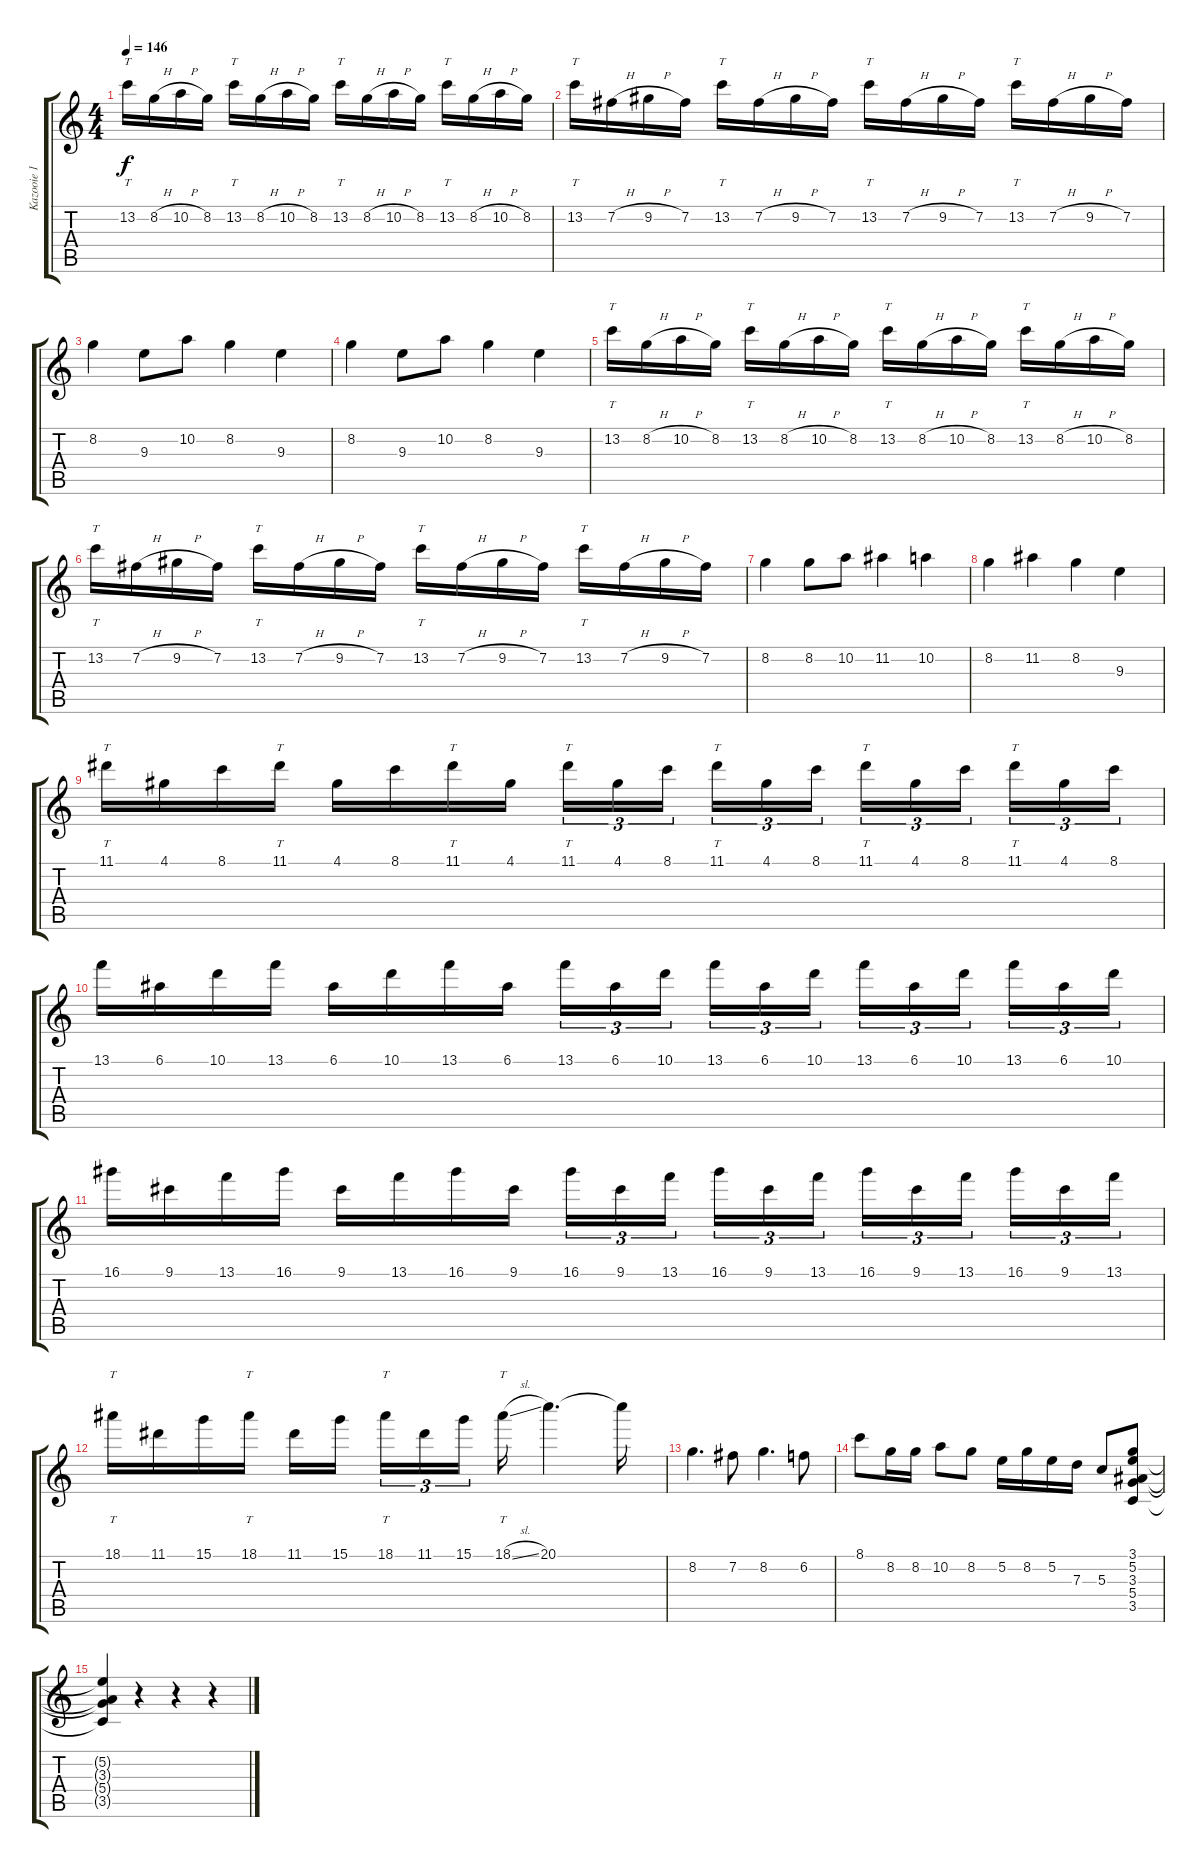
\track ("Kazooie 1" "Kazooie 1") {instrument overdrivenguitar}
\staff {score tabs}
\tuning (E4 B3 G3 D3 A2 E2) {hide}
\ts (4 4)
\tempo 146
\clef g2
\ks c
13.2.16{tt dy f} 8.2{h}.16 10.2{h}.16 8.2.16 13.2.16{tt} 8.2{h}.16 10.2{h}.16 8.2.16 13.2.16{tt} 8.2{h}.16 10.2{h}.16 8.2.16 13.2.16{tt} 8.2{h}.16 10.2{h}.16 8.2.16 |
13.2.16{tt} 7.2{h}.16 9.2{h}.16 7.2.16 13.2.16{tt} 7.2{h}.16 9.2{h}.16 7.2.16 13.2.16{tt} 7.2{h}.16 9.2{h}.16 7.2.16 13.2.16{tt} 7.2{h}.16 9.2{h}.16 7.2.16 |
8.2.4 9.3.8 10.2.8 8.2.4 9.3.4 |
8.2.4 9.3.8 10.2.8 8.2.4 9.3.4 |
13.2.16{tt} 8.2{h}.16 10.2{h}.16 8.2.16 13.2.16{tt} 8.2{h}.16 10.2{h}.16 8.2.16 13.2.16{tt} 8.2{h}.16 10.2{h}.16 8.2.16 13.2.16{tt} 8.2{h}.16 10.2{h}.16 8.2.16 |
13.2.16{tt} 7.2{h}.16 9.2{h}.16 7.2.16 13.2.16{tt} 7.2{h}.16 9.2{h}.16 7.2.16 13.2.16{tt} 7.2{h}.16 9.2{h}.16 7.2.16 13.2.16{tt} 7.2{h}.16 9.2{h}.16 7.2.16 |
8.2.4 8.2.8 10.2.8 11.2.4 10.2.4 |
8.2.4 11.2.4 8.2.4 9.3.4 |
11.1.16{tt} 4.1.16 8.1.16 11.1.16{tt} 4.1.16 8.1.16 11.1.16{tt} 4.1.16 11.1.16{tt tu (3 2)} 4.1.16{tu (3 2)} 8.1.16{tu (3 2) beam splitsecondary} 11.1.16{tt tu (3 2)} 4.1.16{tu (3 2)} 8.1.16{tu (3 2)} 11.1.16{tt tu (3 2)} 4.1.16{tu (3 2)} 8.1.16{tu (3 2) beam splitsecondary} 11.1.16{tt tu (3 2)} 4.1.16{tu (3 2)} 8.1.16{tu (3 2)} |
13.1.16 6.1.16 10.1.16 13.1.16 6.1.16 10.1.16 13.1.16 6.1.16 13.1.16{tu (3 2)} 6.1.16{tu (3 2)} 10.1.16{tu (3 2) beam splitsecondary} 13.1.16{tu (3 2)} 6.1.16{tu (3 2)} 10.1.16{tu (3 2)} 13.1.16{tu (3 2)} 6.1.16{tu (3 2)} 10.1.16{tu (3 2) beam splitsecondary} 13.1.16{tu (3 2)} 6.1.16{tu (3 2)} 10.1.16{tu (3 2)} |
16.1.16 9.1.16 13.1.16 16.1.16 9.1.16 13.1.16 16.1.16 9.1.16 16.1.16{tu (3 2)} 9.1.16{tu (3 2)} 13.1.16{tu (3 2) beam splitsecondary} 16.1.16{tu (3 2)} 9.1.16{tu (3 2)} 13.1.16{tu (3 2)} 16.1.16{tu (3 2)} 9.1.16{tu (3 2)} 13.1.16{tu (3 2) beam splitsecondary} 16.1.16{tu (3 2)} 9.1.16{tu (3 2)} 13.1.16{tu (3 2)} |
18.1.16{tt} 11.1.16 15.1.16 18.1.16{tt} 11.1.16 15.1.16{beam splitsecondary} 18.1.16{tt tu (3 2)} 11.1.16{tu (3 2)} 15.1.16{tu (3 2)} 18.1{sl}.16{tt} 20.1.4{d} 20.1{t}.16 |
8.2.4{d} 7.2.8 8.2.4{d} 6.2.8 |
8.1.8 8.2.16 8.2.16 10.2.8 8.2.8 5.2.16 8.2.16 5.2.16 7.3.16 5.3.8 (3.1 5.2 3.3 5.4 3.5).8 |
(5.2{t} 3.3{t} 5.4{t} 3.5{t}).4 r.4 r.4 r.4
